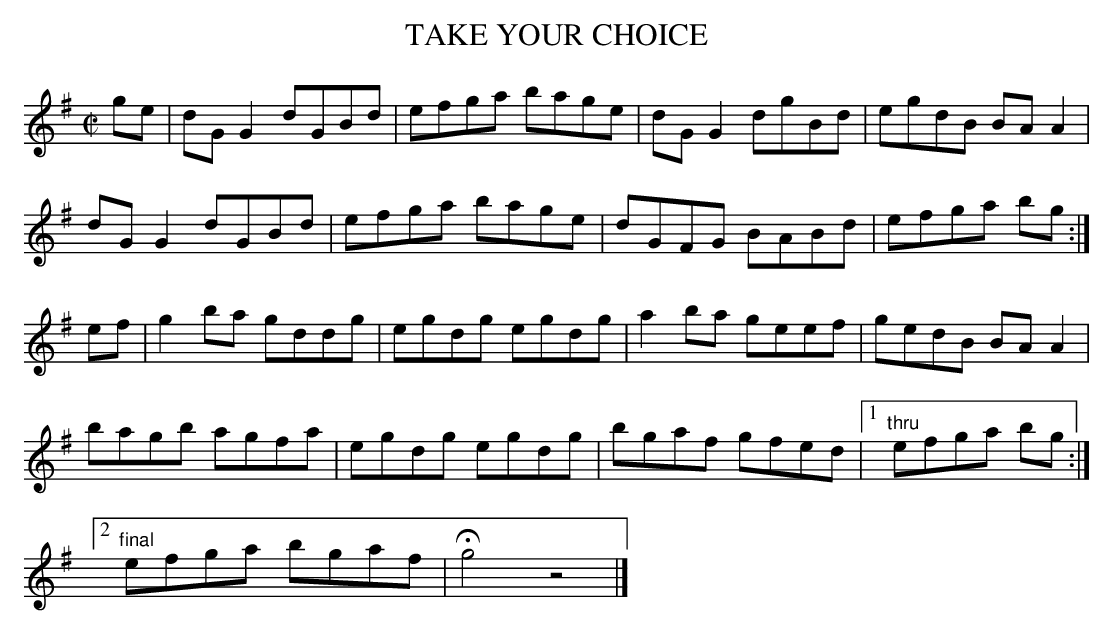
X:1
T:TAKE YOUR CHOICE
M:C|
L:1/8
K:G
ge|dGG2 dGBd|efga bage|dGG2 dgBd|egdB BAA2|
dGG2 dGBd|efga bage|dGFG BABd|efga bg :|
ef|g2ba gddg|egdg egdg|a2ba geef|gedB BAA2|
bagb agfa|egdg egdg|bgaf gfed|1 "thru"efga bg :|
[2 "final"efga bgaf|Hg4z4|]
